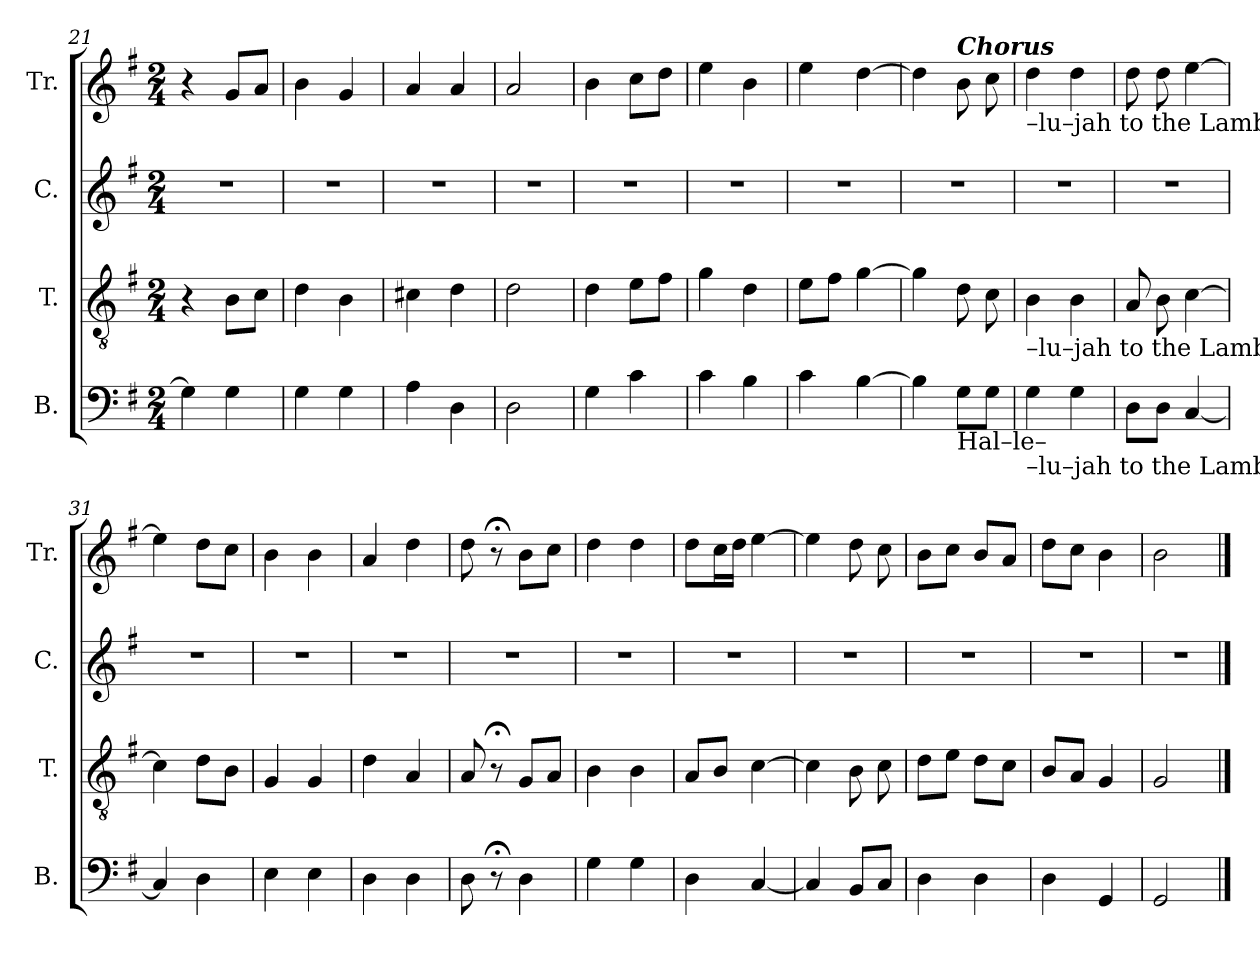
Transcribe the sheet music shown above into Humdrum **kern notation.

**kern	**kern	**kern	**kern
*part4	*part3	*part2	*part1
*staff4	*staff3	*staff2	*staff1
*I"B.	*I"T.	*I"C.	*I"Tr.
*I'B.	*I'T.	*I'C.	*I'Tr.
*clefF4	*clefGv2	*clefG2	*clefG2
*k[f#]	*k[f#]	*k[f#]	*k[f#]
*M2/4	*M2/4	*M2/4	*M2/4
=21	=21	=21	=21
4G\]	4r	2r	4r
4G\	8B\L	.	8g/L
.	8c\J	.	8a/J
=22	=22	=22	=22
4G\	4d\	2r	4b\
4G\	4B\	.	4g/
=23	=23	=23	=23
4A\	4c#X\	2r	4a/
4D\	4d\	.	4a/
=24	=24	=24	=24
2D\	2d\	2r	2a/
=25	=25	=25	=25
4G\	4d\	2r	4b\
4c\	8e\L	.	8cc\L
.	8f#\J	.	8dd\J
=26	=26	=26	=26
4c\	4g\	2r	4ee\
4B\	4d\	.	4b\
=27	=27	=27	=27
4c\	8e\L	2r	4ee\
.	8f#\J	.	.
[4B\	[4g\	.	[4dd\
=28	=28	=28	=28
4B\]	4g\]	2r	4dd\]
!	!	!	!LO:TX:a:Bi:t=Chorus
!LO:TX:b:t=Hal–le–	!	!	!
8G\L	8d\	.	8b\
8G\J	8c\	.	8cc\
!!LO:LB:g=z
=29	=29	=29	=29
!	!	!	!LO:TX:b:t=–lu–jah   to  the  Lamb,     who  purchased   our pardon,       We'll   praise him  a      –    gain        When  we   pass     o    –      ver    Jor – dan.
!	!LO:TX:b:t=–lu–jah   to  the  Lamb,     who  purchased   our pardon,       We'll   praise him  a      –    gain        When  we   pass     o    –      ver    Jor – dan.	!	!
!LO:TX:b:t=–lu–jah   to  the  Lamb,     who  purchased   our pardon,       We'll   praise him  a      –    gain        When  we   pass     o    –      ver    Jor – dan.	!	!	!
4G\	4B\	2r	4dd\
4G\	4B\	.	4dd\
=30	=30	=30	=30
8D\L	8A/	2r	8dd\
8D\J	8B\	.	8dd\
[4C/	[4c\	.	[4ee\
=31	=31	=31	=31
4C/]	4c\]	2r	4ee\]
4D\	8d\L	.	8dd\L
.	8B\J	.	8cc\J
=32	=32	=32	=32
4E\	4G/	2r	4b\
4E\	4G/	.	4b\
=33	=33	=33	=33
4D\	4d\	2r	4a/
4D\	4A/	.	4dd\
=34	=34	=34	=34
8D\	8A/	2r	8dd\
8r;<	8r;<	.	8r;<
4D\	8G/L	.	8b\L
.	8A/J	.	8cc\J
=35	=35	=35	=35
4G\	4B\	2r	4dd\
4G\	4B\	.	4dd\
=36	=36	=36	=36
4D\	8A/L	2r	8dd\L
.	8B/J	.	16cc\L
.	.	.	16dd\JJ
[4C/	[4c\	.	[4ee\
=37	=37	=37	=37
4C/]	4c\]	2r	4ee\]
8BB/L	8B\	.	8dd\
8C/J	8c\	.	8cc\
=38	=38	=38	=38
4D\	8d\L	2r	8b\L
.	8e\J	.	8cc\J
4D\	8d\L	.	8b/L
.	8c\J	.	8a/J
=39	=39	=39	=39
4D\	8B/L	2r	8dd\L
.	8A/J	.	8cc\J
4GG/	4G/	.	4b\
=40	=40	=40	=40
2GG/	2G/	2r	2b\
==	==	==	==
*-	*-	*-	*-
